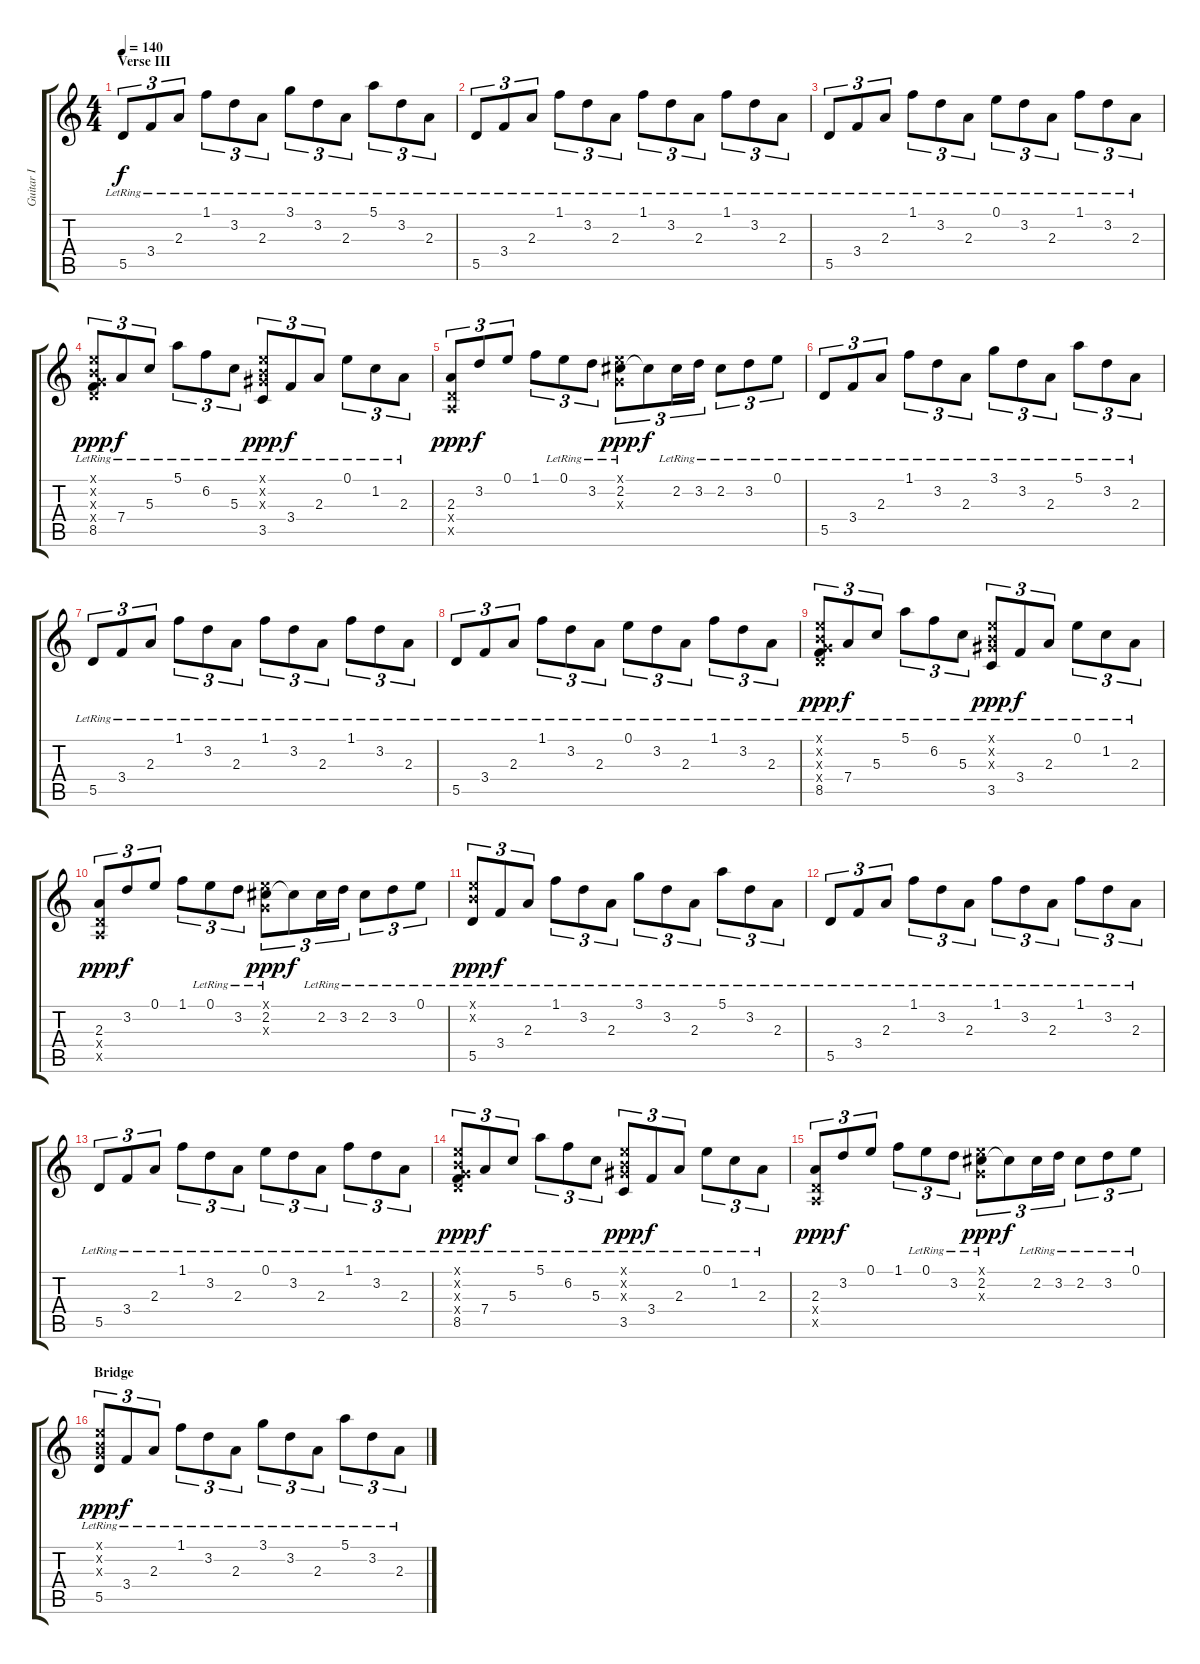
\track ("Guitar I" "Guitar I") {instrument distortionguitar}
\staff {score tabs}
\tuning (E4 B3 G3 D3 A2 E2) {hide}
\ts (4 4)
\section ("" "Verse III")
\tempo 140
\clef g2
\ks c
5.5{lr}.8{tu (3 2) dy f} 3.4{lr}.8{tu (3 2)} 2.3{lr}.8{tu (3 2)} 1.1{lr}.8{tu (3 2)} 3.2{lr}.8{tu (3 2)} 2.3{lr}.8{tu (3 2)} 3.1{lr}.8{tu (3 2)} 3.2{lr}.8{tu (3 2)} 2.3{lr}.8{tu (3 2)} 5.1{lr}.8{tu (3 2)} 3.2{lr}.8{tu (3 2)} 2.3{lr}.8{tu (3 2)} |
5.5{lr}.8{tu (3 2)} 3.4{lr}.8{tu (3 2)} 2.3{lr}.8{tu (3 2)} 1.1{lr}.8{tu (3 2)} 3.2{lr}.8{tu (3 2)} 2.3{lr}.8{tu (3 2)} 1.1{lr}.8{tu (3 2)} 3.2{lr}.8{tu (3 2)} 2.3{lr}.8{tu (3 2)} 1.1{lr}.8{tu (3 2)} 3.2{lr}.8{tu (3 2)} 2.3{lr}.8{tu (3 2)} |
5.5{lr}.8{tu (3 2)} 3.4{lr}.8{tu (3 2)} 2.3{lr}.8{tu (3 2)} 1.1{lr}.8{tu (3 2)} 3.2{lr}.8{tu (3 2)} 2.3{lr}.8{tu (3 2)} 0.1{lr}.8{tu (3 2)} 3.2{lr}.8{tu (3 2)} 2.3{lr}.8{tu (3 2)} 1.1{lr}.8{tu (3 2)} 3.2{lr}.8{tu (3 2)} 2.3{lr}.8{tu (3 2)} |
(0.1{x} 0.2{x} 0.3{x} 0.4{x} 8.5{lr}).8{tu (3 2) dy ppp} 7.4{lr}.8{tu (3 2) dy f} 5.3{lr}.8{tu (3 2)} 5.1{lr}.8{tu (3 2)} 6.2{lr}.8{tu (3 2)} 5.3{lr}.8{tu (3 2)} (0.1{x} 0.2{x} 1.3{x} 3.5{lr}).8{tu (3 2) dy ppp} 3.4{lr}.8{tu (3 2) dy f} 2.3{lr}.8{tu (3 2)} 0.1{lr}.8{tu (3 2)} 1.2{lr}.8{tu (3 2)} 2.3{lr}.8{tu (3 2)} |
(2.3 0.4{x} 0.5{x}).8{tu (3 2) dy ppp} 3.2.8{tu (3 2) dy f} 0.1.8{tu (3 2)} 1.1.8{tu (3 2)} 0.1{lr}.8{tu (3 2)} 3.2{lr}.8{tu (3 2)} (0.1{x} 2.2{lr} 0.3{x}).8{tu (3 2) dy ppp} 2.2{t}.8{tu (3 2) dy f} 2.2{lr}.16{tu (3 2)} 3.2{lr}.16{tu (3 2)} 2.2{lr}.8{tu (3 2)} 3.2{lr}.8{tu (3 2)} 0.1{lr}.8{tu (3 2)} |
5.5{lr}.8{tu (3 2)} 3.4{lr}.8{tu (3 2)} 2.3{lr}.8{tu (3 2)} 1.1{lr}.8{tu (3 2)} 3.2{lr}.8{tu (3 2)} 2.3{lr}.8{tu (3 2)} 3.1{lr}.8{tu (3 2)} 3.2{lr}.8{tu (3 2)} 2.3{lr}.8{tu (3 2)} 5.1{lr}.8{tu (3 2)} 3.2{lr}.8{tu (3 2)} 2.3{lr}.8{tu (3 2)} |
5.5{lr}.8{tu (3 2)} 3.4{lr}.8{tu (3 2)} 2.3{lr}.8{tu (3 2)} 1.1{lr}.8{tu (3 2)} 3.2{lr}.8{tu (3 2)} 2.3{lr}.8{tu (3 2)} 1.1{lr}.8{tu (3 2)} 3.2{lr}.8{tu (3 2)} 2.3{lr}.8{tu (3 2)} 1.1{lr}.8{tu (3 2)} 3.2{lr}.8{tu (3 2)} 2.3{lr}.8{tu (3 2)} |
5.5{lr}.8{tu (3 2)} 3.4{lr}.8{tu (3 2)} 2.3{lr}.8{tu (3 2)} 1.1{lr}.8{tu (3 2)} 3.2{lr}.8{tu (3 2)} 2.3{lr}.8{tu (3 2)} 0.1{lr}.8{tu (3 2)} 3.2{lr}.8{tu (3 2)} 2.3{lr}.8{tu (3 2)} 1.1{lr}.8{tu (3 2)} 3.2{lr}.8{tu (3 2)} 2.3{lr}.8{tu (3 2)} |
(0.1{x} 0.2{x} 0.3{x} 0.4{x} 8.5{lr}).8{tu (3 2) dy ppp} 7.4{lr}.8{tu (3 2) dy f} 5.3{lr}.8{tu (3 2)} 5.1{lr}.8{tu (3 2)} 6.2{lr}.8{tu (3 2)} 5.3{lr}.8{tu (3 2)} (0.1{x} 0.2{x} 1.3{x} 3.5{lr}).8{tu (3 2) dy ppp} 3.4{lr}.8{tu (3 2) dy f} 2.3{lr}.8{tu (3 2)} 0.1{lr}.8{tu (3 2)} 1.2{lr}.8{tu (3 2)} 2.3{lr}.8{tu (3 2)} |
(2.3 0.4{x} 0.5{x}).8{tu (3 2) dy ppp} 3.2.8{tu (3 2) dy f} 0.1.8{tu (3 2)} 1.1.8{tu (3 2)} 0.1{lr}.8{tu (3 2)} 3.2{lr}.8{tu (3 2)} (0.1{x} 2.2{lr} 0.3{x}).8{tu (3 2) dy ppp} 2.2{t}.8{tu (3 2) dy f} 2.2{lr}.16{tu (3 2)} 3.2{lr}.16{tu (3 2)} 2.2{lr}.8{tu (3 2)} 3.2{lr}.8{tu (3 2)} 0.1{lr}.8{tu (3 2)} |
(0.1{x} 0.2{x} 5.5{lr}).8{tu (3 2) dy ppp} 3.4{lr}.8{tu (3 2) dy f} 2.3{lr}.8{tu (3 2)} 1.1{lr}.8{tu (3 2)} 3.2{lr}.8{tu (3 2)} 2.3{lr}.8{tu (3 2)} 3.1{lr}.8{tu (3 2)} 3.2{lr}.8{tu (3 2)} 2.3{lr}.8{tu (3 2)} 5.1{lr}.8{tu (3 2)} 3.2{lr}.8{tu (3 2)} 2.3{lr}.8{tu (3 2)} |
5.5{lr}.8{tu (3 2)} 3.4{lr}.8{tu (3 2)} 2.3{lr}.8{tu (3 2)} 1.1{lr}.8{tu (3 2)} 3.2{lr}.8{tu (3 2)} 2.3{lr}.8{tu (3 2)} 1.1{lr}.8{tu (3 2)} 3.2{lr}.8{tu (3 2)} 2.3{lr}.8{tu (3 2)} 1.1{lr}.8{tu (3 2)} 3.2{lr}.8{tu (3 2)} 2.3{lr}.8{tu (3 2)} |
5.5{lr}.8{tu (3 2)} 3.4{lr}.8{tu (3 2)} 2.3{lr}.8{tu (3 2)} 1.1{lr}.8{tu (3 2)} 3.2{lr}.8{tu (3 2)} 2.3{lr}.8{tu (3 2)} 0.1{lr}.8{tu (3 2)} 3.2{lr}.8{tu (3 2)} 2.3{lr}.8{tu (3 2)} 1.1{lr}.8{tu (3 2)} 3.2{lr}.8{tu (3 2)} 2.3{lr}.8{tu (3 2)} |
(0.1{x} 0.2{x} 0.3{x} 0.4{x} 8.5{lr}).8{tu (3 2) dy ppp} 7.4{lr}.8{tu (3 2) dy f} 5.3{lr}.8{tu (3 2)} 5.1{lr}.8{tu (3 2)} 6.2{lr}.8{tu (3 2)} 5.3{lr}.8{tu (3 2)} (0.1{x} 0.2{x} 1.3{x} 3.5{lr}).8{tu (3 2) dy ppp} 3.4{lr}.8{tu (3 2) dy f} 2.3{lr}.8{tu (3 2)} 0.1{lr}.8{tu (3 2)} 1.2{lr}.8{tu (3 2)} 2.3{lr}.8{tu (3 2)} |
(2.3 0.4{x} 0.5{x}).8{tu (3 2) dy ppp} 3.2.8{tu (3 2) dy f} 0.1.8{tu (3 2)} 1.1.8{tu (3 2)} 0.1{lr}.8{tu (3 2)} 3.2{lr}.8{tu (3 2)} (0.1{x} 2.2{lr} 0.3{x}).8{tu (3 2) dy ppp} 2.2{t}.8{tu (3 2) dy f} 2.2{lr}.16{tu (3 2)} 3.2{lr}.16{tu (3 2)} 2.2{lr}.8{tu (3 2)} 3.2{lr}.8{tu (3 2)} 0.1{lr}.8{tu (3 2)} |
\section ("" "Bridge")
(0.1{x} 0.2{x} 0.3{x} 5.5{lr}).8{tu (3 2) dy ppp instrument electricguitarmuted} 3.4{lr}.8{tu (3 2) dy f} 2.3{lr}.8{tu (3 2)} 1.1{lr}.8{tu (3 2)} 3.2{lr}.8{tu (3 2)} 2.3{lr}.8{tu (3 2)} 3.1{lr}.8{tu (3 2)} 3.2{lr}.8{tu (3 2)} 2.3{lr}.8{tu (3 2)} 5.1{lr}.8{tu (3 2)} 3.2{lr}.8{tu (3 2)} 2.3{lr}.8{tu (3 2)}
